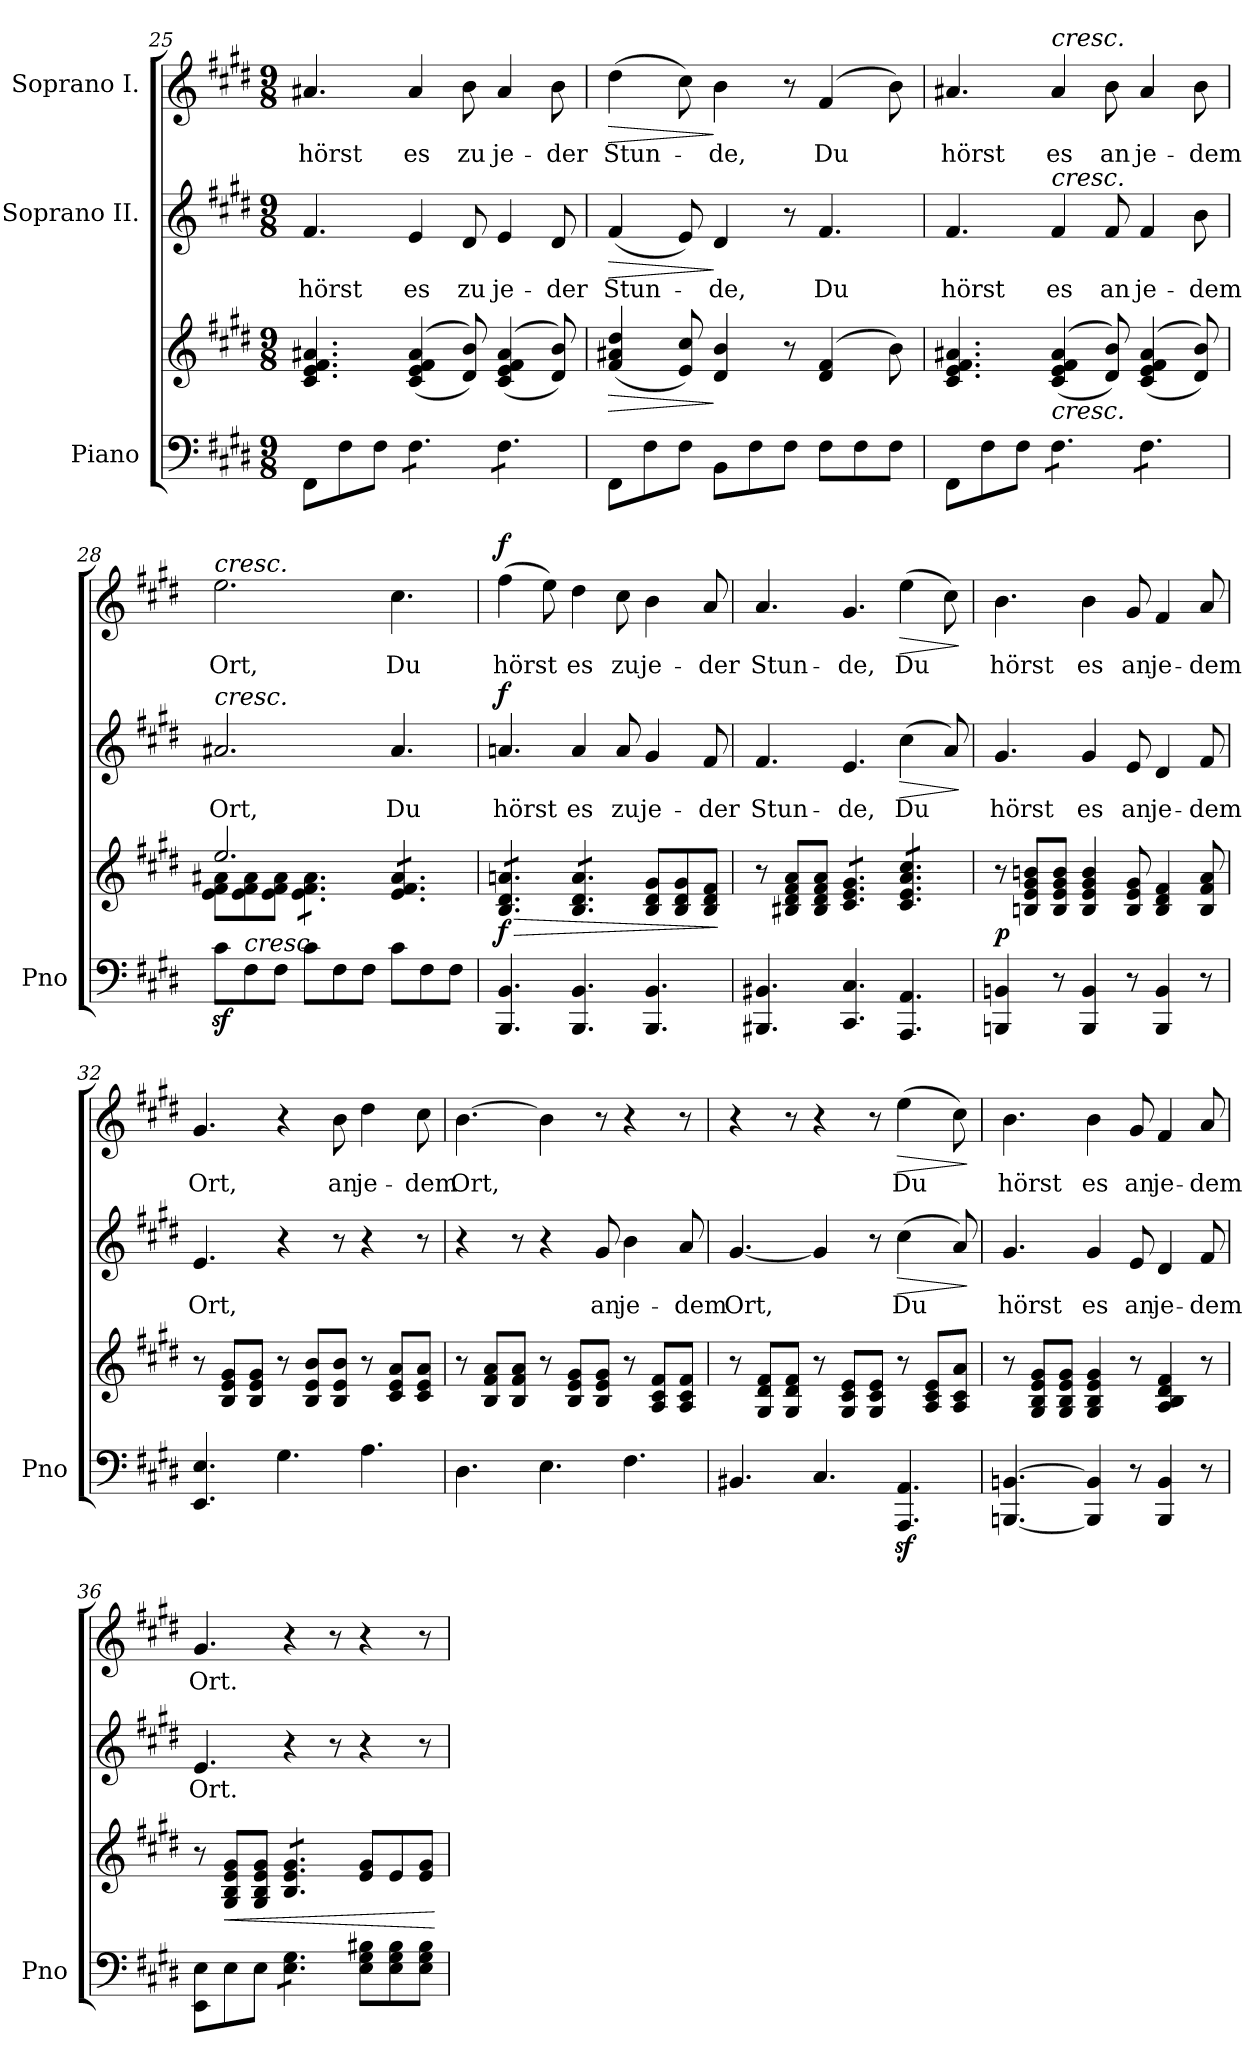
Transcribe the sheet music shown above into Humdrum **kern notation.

**kern	**kern	**dynam	**kern	**text	**dynam	**kern	**text	**dynam
*part3	*part3	*part3	*part2	*part2	*part2	*part1	*part1	*part1
*staff4	*staff3	*staff3/4	*staff2	*staff2	*staff2	*staff1	*staff1	*staff1
*I"Piano	*	*	*I"Soprano II.	*	*	*I"Soprano I.	*	*
*I'Pno	*	*	*	*	*	*	*	*
*clefF4	*clefG2	*	*clefG2	*	*	*clefG2	*	*
*k[f#c#g#d#]	*k[f#c#g#d#]	*	*k[f#c#g#d#]	*	*	*k[f#c#g#d#]	*	*
*M9/8	*M9/8	*	*M9/8	*	*	*M9/8	*	*
=25	=25	=25	=25	=25	=25	=25	=25	=25
8FF#\L	4.c#/ 4.e/ 4.f#/ 4.a#X/	.	4.f#/	hörst	.	4.a#X/	hörst	.
8F#\	.	.	.	.	.	.	.	.
8F#\J	.	.	.	.	.	.	.	.
*tremolo	*	*	*	*	*	*	*	*
8F#\L	(>(4c#/ 4e/ 4f#/ 4a#/	.	4e/	es	.	4a#/	es	.
8F#\	.	.	.	.	.	.	.	.
8F#\J	8d#/ 8b/))	.	8d#/	zu	.	8b\	zu	.
8F#\L	(>(4c#/ 4e/ 4f#/ 4a#/	.	4e/	je-	.	4a#/	je-	.
8F#\	.	.	.	.	.	.	.	.
8F#\J	8d#/ 8b/))	.	8d#/	-der	.	8b\	-der	.
*Xtremolo	*	*	*	*	*	*	*	*
=26	=26	=26	=26	=26	=26	=26	=26	=26
!	!	!LO:HP:b	!	!	!LO:HP:b	!	!	!LO:HP:b
8FF#\L	(4f#/ 4a#X/ 4dd#/	>	(4f#/	Stun-	>	(4dd#\	-Stun-	>
8F#\	.	.	.	.	.	.	.	.
8F#\J	8e/ 8cc#/)	.	8e/)	.	.	8cc#\)	.	.
8BB\L	4d#/ 4b/	]	4d#/	-de,	]	4b\	-de,	]
8F#\	.	.	.	.	.	.	.	.
8F#\J	8r	.	8r	.	.	8r	.	.
8F#\L	(4d#/ 4f#/	.	4.f#/	Du	.	(4f#/	Du	.
8F#\	.	.	.	.	.	.	.	.
8F#\J	8b\)	.	.	.	.	8b\)	.	.
=27	=27	=27	=27	=27	=27	=27	=27	=27
8FF#\L	4.c#/ 4.e/ 4.f#/ 4.a#X/	.	4.f#/	hörst	.	4.a#X/	hörst	.
8F#\	.	.	.	.	.	.	.	.
8F#\J	.	.	.	.	.	.	.	.
!	!	!	!	!	!	!LO:TX:a:i:t=cresc.	!	!
!	!	!	!LO:TX:a:i:t=cresc.	!	!	!	!	!
!	!LO:TX:b:i:t=cresc.	!	!	!	!	!	!	!
*tremolo	*	*	*	*	*	*	*	*
8F#\L	(>(4c#/ 4e/ 4f#/ 4a#/	.	4f#/	es	.	4a#/	es	.
8F#\	.	.	.	.	.	.	.	.
8F#\J	8d#/ 8b/))	.	8f#/	an	.	8b\	an	.
8F#\L	(>(4c#/ 4e/ 4f#/ 4a#/	.	4f#/	je-	.	4a#/	je-	.
8F#\	.	.	.	.	.	.	.	.
8F#\J	8d#/ 8b/))	.	8b\	-dem	.	8b\	-dem	.
*Xtremolo	*	*	*	*	*	*	*	*
=28	=28	=28	=28	=28	=28	=28	=28	=28
*	*^	*	*	*	*	*	*	*
!	!	!	!	!	!	!	!LO:TX:a:i:t=cresc.	!	!
!	!	!	!	!LO:TX:a:i:t=cresc.	!	!	!	!	!
8c#z>\L	8e\ 8f#\ 8a#X\L	2.ee/	.	2.a#X/	Ort,	.	2.ee\	Ort,	.
!LO:TX:a:i:t=cresc.	!	!	!	!	!	!	!	!	!
8F#\	8e\ 8f#\ 8a#\	.	.	.	.	.	.	.	.
8F#\J	8e\ 8f#\ 8a#\J	.	.	.	.	.	.	.	.
*	*tremolo	*	*	*	*	*	*	*	*
8c#\L	8e\ 8f#\ 8a#\L	.	.	.	.	.	.	.	.
8F#\	8e\ 8f#\ 8a#\	.	.	.	.	.	.	.	.
8F#\J	8e\ 8f#\ 8a#\J	.	.	.	.	.	.	.	.
8c#\L	8e/ 8f#/ 8a#/L	4.ryy	.	4.a#/	Du	.	4.cc#\	Du	.
8F#\	8e/ 8f#/ 8a#/	.	.	.	.	.	.	.	.
8F#\J	8e/ 8f#/ 8a#/J	.	.	.	.	.	.	.	.
*	*v	*v	*	*	*	*	*	*	*
=29	=29	=29	=29	=29	=29	=29	=29	=29
!	!	!LO:HP:b	!	!	!	!	!	!
!	!	!LO:DY:n=1:b	!	!	!LO:DY:a	!	!	!LO:DY:a
4.BBB/ 4.BB/	8B/ 8d#/ 8an/L	> f	4.an/	hörst	f	(4ff#\	hörst	f
.	8B/ 8d#/ 8an/	.	.	.	.	.	.	.
.	8B/ 8d#/ 8an/J	.	.	.	.	8ee\)	.	.
4.BBB/ 4.BB/	8B/ 8d#/ 8a/L	.	4a/	es	.	4dd#\	es	.
.	8B/ 8d#/ 8a/	.	.	.	.	.	.	.
.	8B/ 8d#/ 8a/J	.	8a/	zu	.	8cc#\	zu	.
*	*Xtremolo	*	*	*	*	*	*	*
4.BBB/ 4.BB/	8B/ 8d#/ 8g#/L	.	4g#/	je-	.	4b\	je-	.
.	8B/ 8d#/ 8g#/	.	.	.	.	.	.	.
.	8B/ 8d#/ 8f#/J	.	8f#/	-der	.	8a/	-der	.
.	.	]	.	.	.	.	.	.
=30	=30	=30	=30	=30	=30	=30	=30	=30
4.BBB#X/ 4.BB#X/	8r	.	4.f#/	Stun-	.	4.a/	Stun-	.
.	8B#X/ 8d#/ 8f#/ 8a/L	.	.	.	.	.	.	.
.	8B#/ 8d#/ 8f#/ 8a/J	.	.	.	.	.	.	.
*	*tremolo	*	*	*	*	*	*	*
4.CC#/ 4.C#/	8c#/ 8e/ 8g#/L	.	4.e/	-de,	.	4.g#/	-de,	.
.	8c#/ 8e/ 8g#/	.	.	.	.	.	.	.
.	8c#/ 8e/ 8g#/J	.	.	.	.	.	.	.
!	!	!	!	!	!LO:HP:b	!	!	!LO:HP:b
4.AAA/ 4.AA/	8c#/ 8e/ 8a/ 8cc#/L	.	(4cc#\	Du	>	(4ee\	Du	>
.	8c#/ 8e/ 8a/ 8cc#/	.	.	.	.	.	.	.
.	8c#/ 8e/ 8a/ 8cc#/J	.	8a/)	.	.	8cc#\)	.	.
*	*Xtremolo	*	*	*	*	*	*	*
.	.	.	.	.	]	.	.	]
=31	=31	=31	=31	=31	=31	=31	=31	=31
!	!	!LO:DY:b	!	!	!	!	!	!
4BBBn/ 4BBn/	8r	p	4.g#/	hörst	.	4.b\	hörst	.
.	8Bn/ 8e/ 8g#/ 8bn/L	.	.	.	.	.	.	.
8r	8B/ 8e/ 8g#/ 8b/J	.	.	.	.	.	.	.
4BBB/ 4BB/	4B/ 4e/ 4g#/ 4b/	.	4g#/	es	.	4b\	es	.
8r	8B/ 8e/ 8g#/	.	8e/	an	.	8g#/	an	.
4BBB/ 4BB/	4B/ 4d#/ 4f#/	.	4d#/	je-	.	4f#/	je-	.
8r	8B/ 8f#/ 8a/	.	8f#/	-dem	.	8a/	-dem	.
=32	=32	=32	=32	=32	=32	=32	=32	=32
4.EE/ 4.E/	8r	.	4.e/	Ort,	.	4.g#/	Ort,	.
.	8B/ 8e/ 8g#/L	.	.	.	.	.	.	.
.	8B/ 8e/ 8g#/J	.	.	.	.	.	.	.
4.G#\	8r	.	4r	.	.	4r	.	.
.	8B/ 8e/ 8b/L	.	.	.	.	.	.	.
.	8B/ 8e/ 8b/J	.	8r	.	.	8b\	an	.
4.A\	8r	.	4r	.	.	4dd#\	je-	.
.	8c#/ 8e/ 8a/L	.	.	.	.	.	.	.
.	8c#/ 8e/ 8a/J	.	8r	.	.	8cc#\	-dem	.
=33	=33	=33	=33	=33	=33	=33	=33	=33
4.D#\	8r	.	4r	.	.	[4.b\	Ort,	.
.	8B/ 8f#/ 8a/L	.	.	.	.	.	.	.
.	8B/ 8f#/ 8a/J	.	8r	.	.	.	.	.
4.E\	8r	.	4r	.	.	4b\]	.	.
.	8B/ 8e/ 8g#/L	.	.	.	.	.	.	.
.	8B/ 8e/ 8g#/J	.	8g#/	an	.	8r	.	.
4.F#\	8r	.	4b\	je-	.	4r	.	.
.	8A/ 8c#/ 8f#/L	.	.	.	.	.	.	.
.	8A/ 8c#/ 8f#/J	.	8a/	-dem	.	8r	.	.
=34	=34	=34	=34	=34	=34	=34	=34	=34
4.BB#X/	8r	.	[4.g#/	Ort,	.	4r	.	.
.	8G#/ 8d#/ 8f#/L	.	.	.	.	.	.	.
.	8G#/ 8d#/ 8f#/J	.	.	.	.	8r	.	.
4.C#/	8r	.	4g#/]	.	.	4r	.	.
.	8G#/ 8c#/ 8e/L	.	.	.	.	.	.	.
.	8G#/ 8c#/ 8e/J	.	8r	.	.	8r	.	.
!	!	!	!	!	!LO:HP:b	!	!	!LO:HP:b
4.AAA/z> 4.AA/z>	8r	.	(4cc#\	Du	>	(4ee\	Du	>
.	8A/ 8c#/ 8e/L	.	.	.	.	.	.	.
.	8A/ 8c#/ 8a/J	.	8a/)	.	.	8cc#\)	.	.
.	.	.	.	.	]	.	.	]
=35	=35	=35	=35	=35	=35	=35	=35	=35
[4.BBBn/ [4.BBn/	8r	.	4.g#/	hörst	.	4.b\	hörst	.
.	8G#/ 8B/ 8e/ 8g#/L	.	.	.	.	.	.	.
.	8G#/ 8B/ 8e/ 8g#/J	.	.	.	.	.	.	.
4BBB/] 4BB/]	4G#/ 4B/ 4e/ 4g#/	.	4g#/	es	.	4b\	es	.
8r	8r	.	8e/	an	.	8g#/	an	.
4BBB/ 4BB/	4A/ 4B/ 4d#/ 4f#/	.	4d#/	je-	.	4f#/	je-	.
8r	8r	.	8f#/	-dem	.	8a/	-dem	.
=36	=36	=36	=36	=36	=36	=36	=36	=36
8EE\ 8E\L	8r	.	4.e/	Ort.	.	4.g#/	Ort.	.
!	!	!LO:HP:b	!	!	!	!	!	!
8E\	8G#/ 8B/ 8e/ 8g#/L	<	.	.	.	.	.	.
8E\J	8G#/ 8B/ 8e/ 8g#/J	.	.	.	.	.	.	.
*tremolo	*	*	*	*	*	*	*	*
*	*tremolo	*	*	*	*	*	*	*
8E\ 8G#\L	8B/ 8e/ 8g#/L	.	4r	.	.	4r	.	.
8E\ 8G#\	8B/ 8e/ 8g#/	.	.	.	.	.	.	.
8E\ 8G#\J	8B/ 8e/ 8g#/J	.	8r	.	.	8r	.	.
*	*Xtremolo	*	*	*	*	*	*	*
*Xtremolo	*	*	*	*	*	*	*	*
8E\ 8G#\ 8B#X\L	8e/ 8g#/L	.	4r	.	.	4r	.	.
8E\ 8G#\ 8B#\	8e/	.	.	.	.	.	.	.
8E\ 8G#\ 8B#\J	8e/ 8g#/J	.	8r	.	.	8r	.	.
.	.	[	.	.	.	.	.	.
=	=	=	=	=	=	=	=	=
*-	*-	*-	*-	*-	*-	*-	*-	*-
